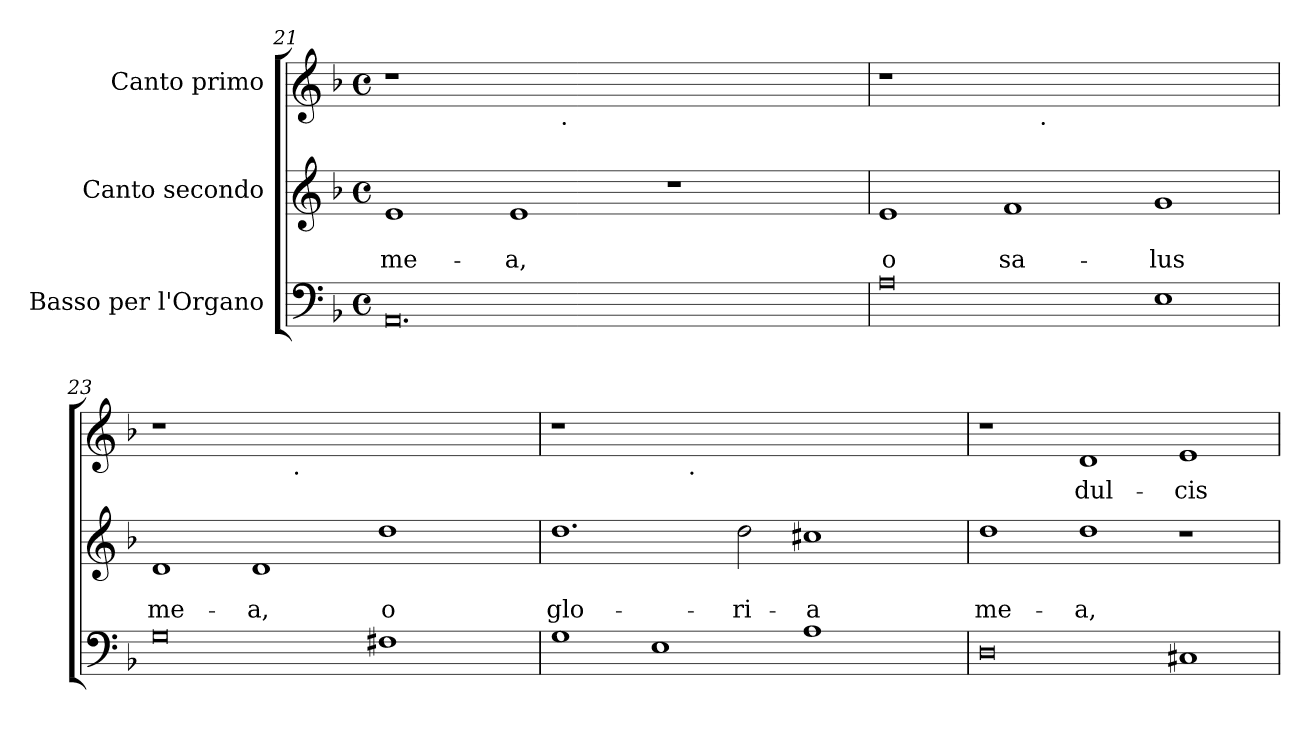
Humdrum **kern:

**kern	**kern	**text	**text	**kern	**text
*part3	*part2	*part2	*part2	*part1	*part1
*staff3	*staff2	*staff2	*staff2	*staff1	*staff1
*I"Basso per l'Organo	*I"Canto secondo	*	*	*I"Canto primo	*
*clefF4	*clefG2	*	*	*clefG2	*
*ITrd7c12	*	*	*	*	*
*k[b-]	*k[b-]	*	*	*k[b-]	*
*F:	*F:	*	*	*F:	*
*M4/4	*M4/4	*	*	*M4/4	*
*met(c)	*met(c)	*	*	*met(c)	*
=21	=21	=21	=21	=21	=21
!	!	!	!LO:LY:b	!	!
0.AAA	1e	.	me-	1r	.
!	!	!	!LO:LY:b	!	!
.	1e	.	-a,	8..ryy	.
!	!	!	!	!LO:TX:b:t=.	!
.	.	.	.	1ryy	.
.	1r	.	.	.	.
.	.	.	.	2ryy	.
.	.	.	.	4ryy	.
.	.	.	.	32ryy	.
=22	=22	=22	=22	=22	=22
!	!	!	!LO:LY:b	!	!
0AA	1e	.	o	1r	.
!	!	!	!LO:LY:b	!	!
.	1f	.	sa-	8ryy	.
!	!	!	!	!LO:TX:b:t=.	!
.	.	.	.	1...ryy	.
!	!	!	!LO:LY:b	!	!
1EE	1g	.	-lus	.	.
=23	=23	=23	=23	=23	=23
!	!	!	!LO:LY:b	!	!
0GG	1d	.	me-	1r	.
!	!	!	!LO:LY:b	!	!
.	1d	.	-a,	8..ryy	.
!	!	!	!	!LO:TX:b:t=.	!
.	.	.	.	1ryy	.
!	!	!	!LO:LY:b	!	!
1FF#X	1dd	.	o	.	.
.	.	.	.	2ryy	.
.	.	.	.	4ryy	.
.	.	.	.	32ryy	.
=24	=24	=24	=24	=24	=24
!	!	!	!LO:LY:b	!	!
1GG	1.dd	.	glo-	1r	.
1EE	.	.	.	8.ryy	.
!	!	!	!	!LO:TX:b:t=.	!
.	.	.	.	1ryy	.
!	!	!	!LO:LY:b	!	!
.	2dd\	.	-ri-	.	.
!	!	!	!LO:LY:b	!	!
1AA	1cc#X	.	-a	.	.
.	.	.	.	2ryy	.
.	.	.	.	4ryy	.
.	.	.	.	16ryy	.
!!LO:PB:g=z
=25	=25	=25	=25	=25	=25
!	!	!	!LO:LY:b	!	!
0DD	1dd	.	me-	1r	.
!	!	!	!LO:LY:b	!	!LO:LY:b
.	1dd	.	-a,	1d	dul-
!	!	!	!	!	!LO:LY:b
1CC#X	1r	.	.	1e	-cis
=	=	=	=	=	=
*-	*-	*-	*-	*-	*-
